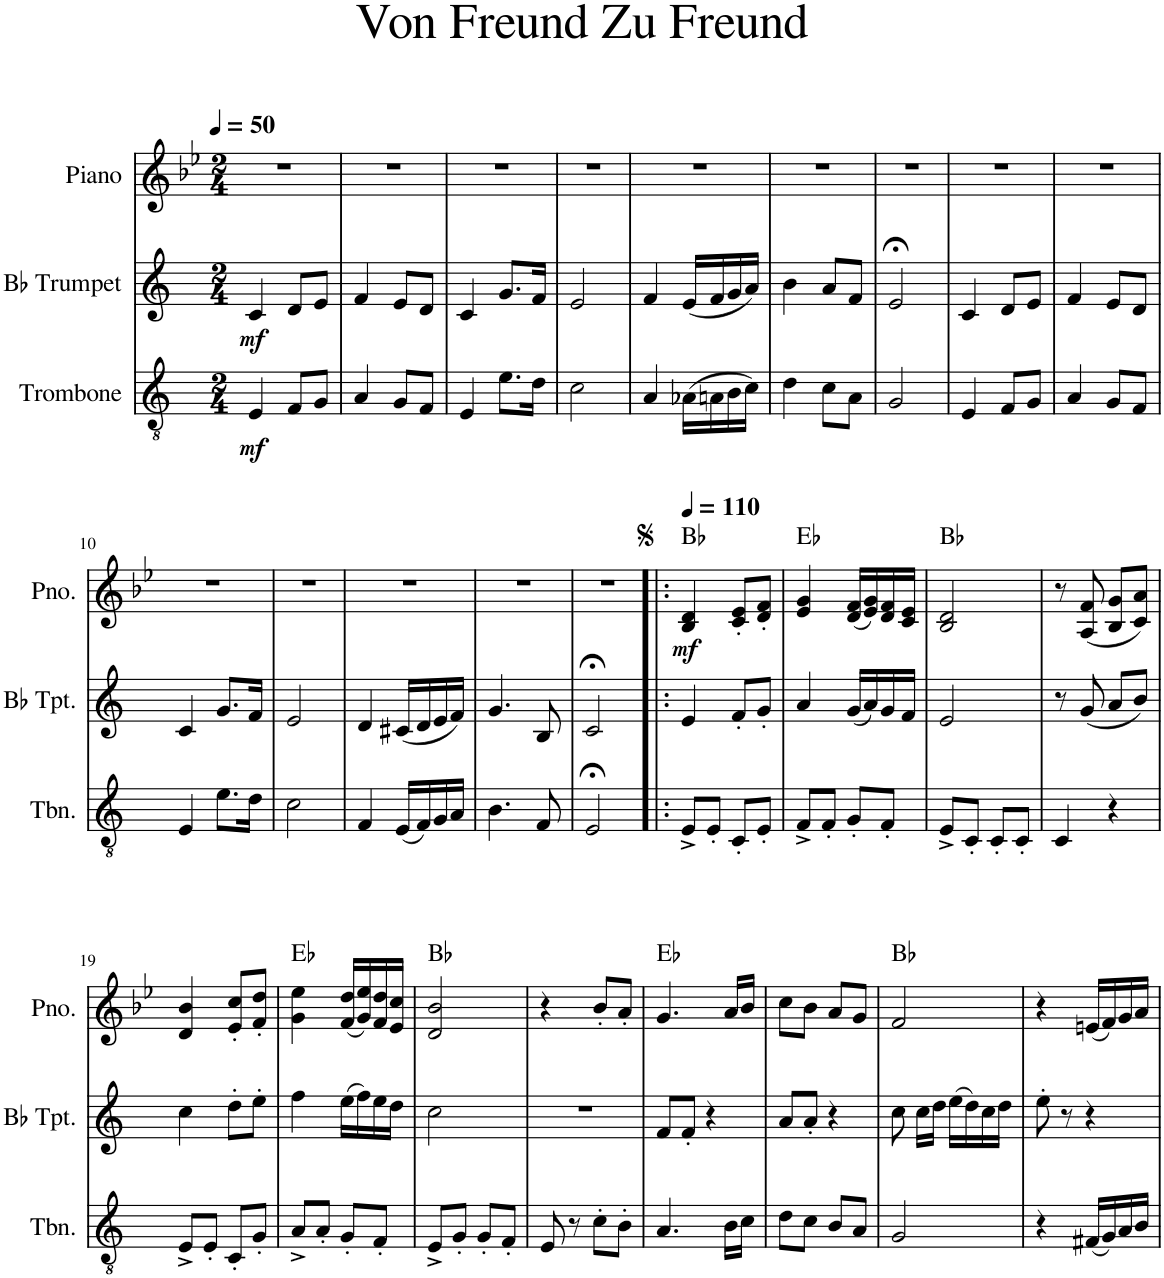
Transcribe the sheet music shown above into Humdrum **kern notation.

**kern	**dynam	**kern	**dynam	**kern	**dynam	**harte
*part3	*part3	*part2	*part2	*part1	*part1	*part1
*staff3	*staff3	*staff2	*staff2	*staff1	*staff1	*
*I"Trombone	*	*I"Bb Trumpet	*	*I"Piano	*	*
*I'Tbn.	*	*I'Bb Tpt.	*	*I'Pno.	*	*
*clefGv2	*	*clefG2	*	*clefG2	*	*
*Trd1c2	*	*Trd1c2	*	*	*	*
*k[]	*	*k[]	*	*k[b-e-]	*	*
*M2/4	*	*M2/4	*	*M2/4	*	*
*MM50	*	*MM50	*	*MM50	*	*
=1	=1	=1	=1	=1	=1	=1
!	!LO:DY:b	!	!LO:DY:b	!	!	!
4E/	mf	4c/	mf	2r	.	.
8F/L	.	8d/L	.	.	.	.
8G/J	.	8e/J	.	.	.	.
=2	=2	=2	=2	=2	=2	=2
4A/	.	4f/	.	2r	.	.
8G/L	.	8e/L	.	.	.	.
8F/J	.	8d/J	.	.	.	.
=3	=3	=3	=3	=3	=3	=3
4E/	.	4c/	.	2r	.	.
8.e\L	.	8.g/L	.	.	.	.
16d\Jk	.	16f/Jk	.	.	.	.
=4	=4	=4	=4	=4	=4	=4
2c\	.	2e/	.	2r	.	.
=5	=5	=5	=5	=5	=5	=5
4A/	.	4f/	.	2r	.	.
(16A-X\LL	.	(16e/LL	.	.	.	.
16An\	.	16f/	.	.	.	.
16B\	.	16g/	.	.	.	.
16c\JJ)	.	16a/JJ)	.	.	.	.
=6	=6	=6	=6	=6	=6	=6
4d\	.	4b\	.	2r	.	.
8c\L	.	8a/L	.	.	.	.
8A\J	.	8f/J	.	.	.	.
=7	=7	=7	=7	=7	=7	=7
2G/	.	2e;</	.	2r	.	.
=8	=8	=8	=8	=8	=8	=8
4E/	.	4c/	.	2r	.	.
8F/L	.	8d/L	.	.	.	.
8G/J	.	8e/J	.	.	.	.
=9	=9	=9	=9	=9	=9	=9
4A/	.	4f/	.	2r	.	.
8G/L	.	8e/L	.	.	.	.
8F/J	.	8d/J	.	.	.	.
!!LO:LB:g=z
=10	=10	=10	=10	=10	=10	=10
4E/	.	4c/	.	2r	.	.
8.e\L	.	8.g/L	.	.	.	.
16d\Jk	.	16f/Jk	.	.	.	.
=11	=11	=11	=11	=11	=11	=11
2c\	.	2e/	.	2r	.	.
=12	=12	=12	=12	=12	=12	=12
4F/	.	4d/	.	2r	.	.
(16E/LL	.	(16c#X/LL	.	.	.	.
16F/)	.	16d/	.	.	.	.
16G/	.	16e/	.	.	.	.
16A/JJ	.	16f/JJ)	.	.	.	.
=13	=13	=13	=13	=13	=13	=13
4.B\	.	4.g/	.	2r	.	.
8F/	.	8B/	.	.	.	.
=14	=14	=14	=14	=14	=14	=14
2E;</	.	2c;</	.	2r	.	.
=15!|:	=15!|:	=15!|:	=15!|:	=15!|:	=15!|:	=15!|:
*	*	*	*	*MM110	*	*
!	!	!	!	!	!LO:DY:b	!
8E^/L	.	4e/	.	4B-/ 4d/	mf	Bb:maj
8E'/J	.	.	.	.	.	.
8C'/L	.	8f'/L	.	8c/' 8e-/'L	.	.
8E'/J	.	8g'/J	.	8d/' 8f/'J	.	.
=16	=16	=16	=16	=16	=16	=16
8F^/L	.	4a/	.	4e-/ 4g/	.	Eb:maj
8F'/J	.	.	.	.	.	.
8G'/L	.	(16g/LL	.	(16d/ 16f/LL	.	.
.	.	16a/)	.	16e-/ 16g/)	.	.
8F'/J	.	16g/	.	16d/ 16f/	.	.
.	.	16f/JJ	.	16c/ 16e-/JJ	.	.
=17	=17	=17	=17	=17	=17	=17
8E^/L	.	2e/	.	2B-/ 2d/	.	Bb:maj
8C'/J	.	.	.	.	.	.
8C'/L	.	.	.	.	.	.
8C'/J	.	.	.	.	.	.
=18	=18	=18	=18	=18	=18	=18
4C/	.	8r	.	8r	.	.
.	.	(8g/	.	(8A/ 8f/	.	.
4r	.	8a/L	.	8B-/ 8g/L	.	.
.	.	8b/J)	.	8c/ 8a/J)	.	.
!!LO:LB:g=z
=19	=19	=19	=19	=19	=19	=19
8E^/L	.	4cc\	.	4d/ 4b-/	.	.
8E'/J	.	.	.	.	.	.
8C'/L	.	8dd'\L	.	8e-/' 8cc/'L	.	.
8G'/J	.	8ee'\J	.	8f/' 8dd/'J	.	.
=20	=20	=20	=20	=20	=20	=20
8A^/L	.	4ff\	.	4g\ 4ee-\	.	Eb:maj
8A'/J	.	.	.	.	.	.
8G'/L	.	(16ee\LL	.	(16f/ 16dd/LL	.	.
.	.	16ff\)	.	16g/ 16ee-/)	.	.
8F'/J	.	16ee\	.	16f/ 16dd/	.	.
.	.	16dd\JJ	.	16e-/ 16cc/JJ	.	.
=21	=21	=21	=21	=21	=21	=21
8E^/L	.	2cc\	.	2d/ 2b-/	.	Bb:maj
8G'/J	.	.	.	.	.	.
8G'/L	.	.	.	.	.	.
8F'/J	.	.	.	.	.	.
=22	=22	=22	=22	=22	=22	=22
8E/	.	2r	.	4r	.	.
8r	.	.	.	.	.	.
8c'\L	.	.	.	8b-'/L	.	.
8B'\J	.	.	.	8a'/J	.	.
=23	=23	=23	=23	=23	=23	=23
4.A/	.	8f/L	.	4.g/	.	Eb:maj
.	.	8f'/J	.	.	.	.
.	.	4r	.	.	.	.
16B\LL	.	.	.	16a/LL	.	.
16c\JJ	.	.	.	16b-/JJ	.	.
=24	=24	=24	=24	=24	=24	=24
8d\L	.	8a/L	.	8cc\L	.	.
8c\J	.	8a'/J	.	8b-\J	.	.
8B/L	.	4r	.	8a/L	.	.
8A/J	.	.	.	8g/J	.	.
=25	=25	=25	=25	=25	=25	=25
2G/	.	8cc\	.	2f/	.	Bb:maj
.	.	16cc\LL	.	.	.	.
.	.	16dd\JJ	.	.	.	.
.	.	(16ee\LL	.	.	.	.
.	.	16dd\)	.	.	.	.
.	.	16cc\	.	.	.	.
.	.	16dd\JJ	.	.	.	.
=26	=26	=26	=26	=26	=26	=26
4r	.	8ee'\	.	4r	.	.
.	.	8r	.	.	.	.
(16F#X/LL	.	4r	.	(16en/LL	.	.
16G/)	.	.	.	16f/)	.	.
16A/	.	.	.	16g/	.	.
16B/JJ	.	.	.	16a/JJ	.	.
=	=	=	=	=	=	=
*-	*-	*-	*-	*-	*-	*-
